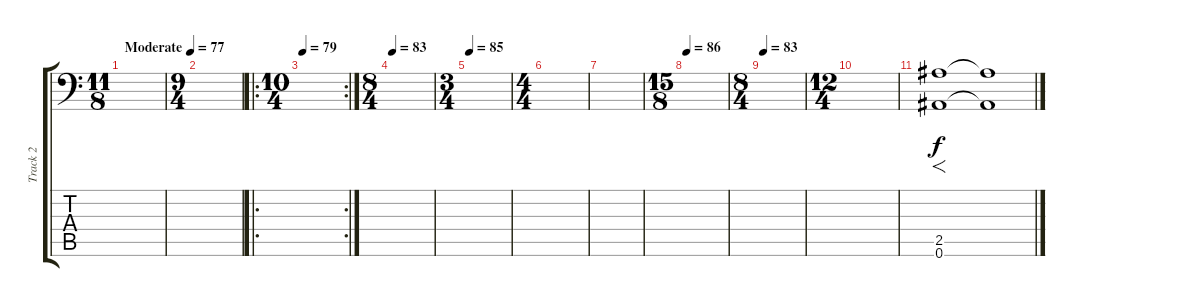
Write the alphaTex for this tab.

\track ("Track 2" "Track 2") {instrument distortionguitar}
\staff {score tabs}
\tuning (Eb4 Bb3 Gb3 Db3 Ab2 Bb1) {hide}
\ts (11 8)
\tempo (77 "Moderate")
\clef f4
\ks c
|
\ts (9 4)
|
\ro
\rc 2
\ts (10 4)
\tempo 79
|
\ts (8 4)
\tempo 83
|
\ts (3 4)
\tempo 85
|
\ts (4 4)
|
|
\ts (15 8)
\tempo 86
|
\ts (8 4)
\tempo 83
|
\ts (12 4)
|
(2.5 0.6).1{f} (2.5{t} 0.6{t}).1
